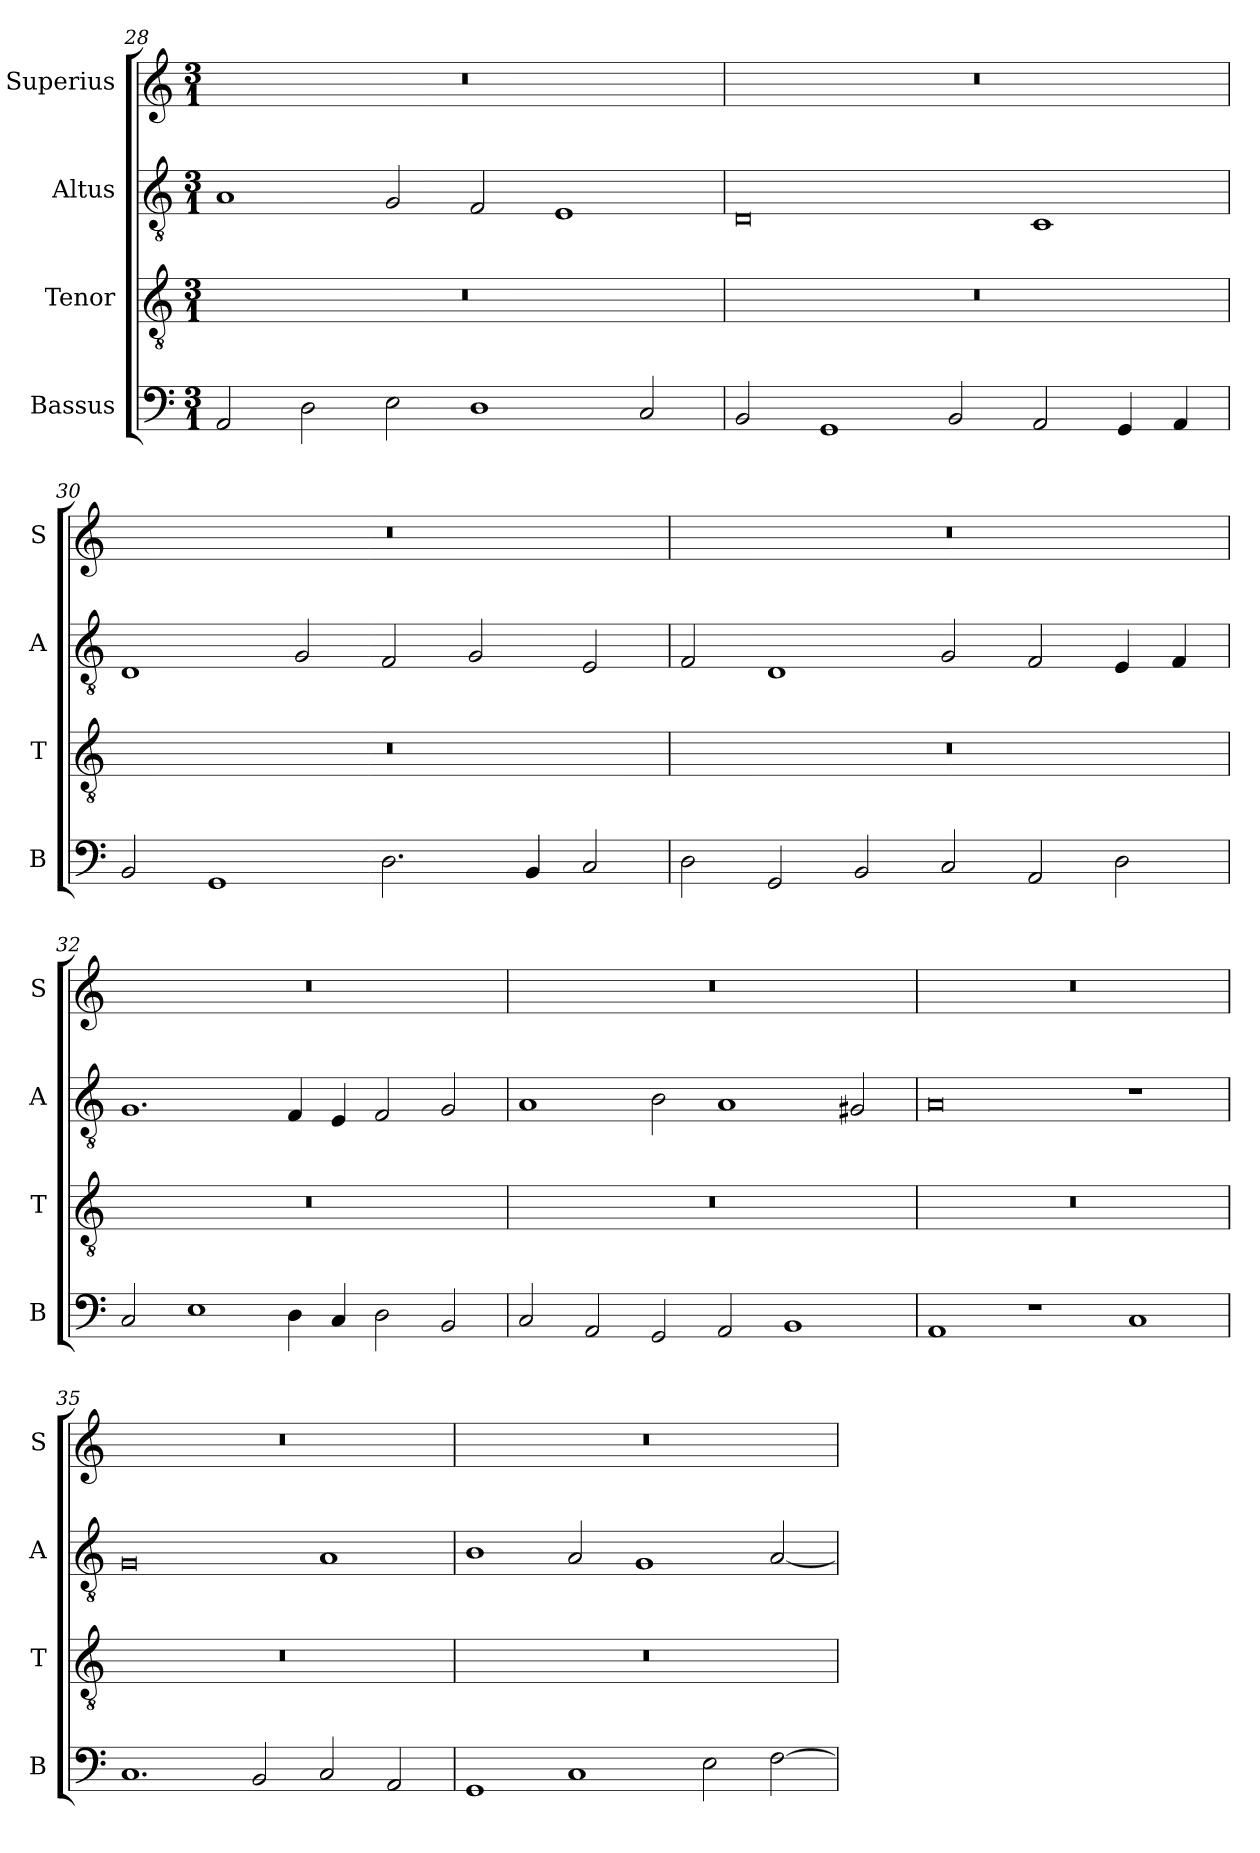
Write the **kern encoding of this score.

**kern	**kern	**kern	**kern
*part4	*part3	*part2	*part1
*staff4	*staff3	*staff2	*staff1
*I"Bassus	*I"Tenor	*I"Altus	*I"Superius
*I'B	*I'T	*I'A	*I'S
*clefF4	*clefGv2	*clefGv2	*clefG2
*k[]	*k[]	*k[]	*k[]
*M3/1	*M3/1	*M3/1	*M3/1
=28	=28	=28	=28
2AA/	0.r	1A	0.r
2D\	.	.	.
2E\	.	2G/	.
1D	.	2F/	.
.	.	1E	.
2C/	.	.	.
=29	=29	=29	=29
2BB/	0.r	0D	0.r
1GG	.	.	.
2BB/	.	.	.
2AA/	.	1C	.
4GG/	.	.	.
4AA/	.	.	.
=30	=30	=30	=30
2BB/	0.r	1D	0.r
1GG	.	.	.
.	.	2G/	.
2.D\	.	2F/	.
.	.	2G/	.
4BB/	.	.	.
2C/	.	2E/	.
=31	=31	=31	=31
2D\	0.r	2F/	0.r
2GG/	.	1D	.
2BB/	.	.	.
2C/	.	2G/	.
2AA/	.	2F/	.
2D\	.	4E/	.
.	.	4F/	.
=32	=32	=32	=32
2C/	0.r	1.G	0.r
1E	.	.	.
4D\	.	4F/	.
4C/	.	4E/	.
2D\	.	2F/	.
2BB/	.	2G/	.
=33	=33	=33	=33
2C/	0.r	1A	0.r
2AA/	.	.	.
2GG/	.	2B\	.
2AA/	.	1A	.
1BB	.	.	.
.	.	2G#X/	.
=34	=34	=34	=34
1AA	0.r	0A	0.r
1r	.	.	.
1C	.	1r	.
=35	=35	=35	=35
1.C	0.r	0G	0.r
2BB/	.	.	.
2C/	.	1A	.
2AA/	.	.	.
=36	=36	=36	=36
1GG	0.r	1B	0.r
1C	.	2A/	.
.	.	1G	.
2E\	.	.	.
[2F\	.	[2A/	.
=	=	=	=
*-	*-	*-	*-
